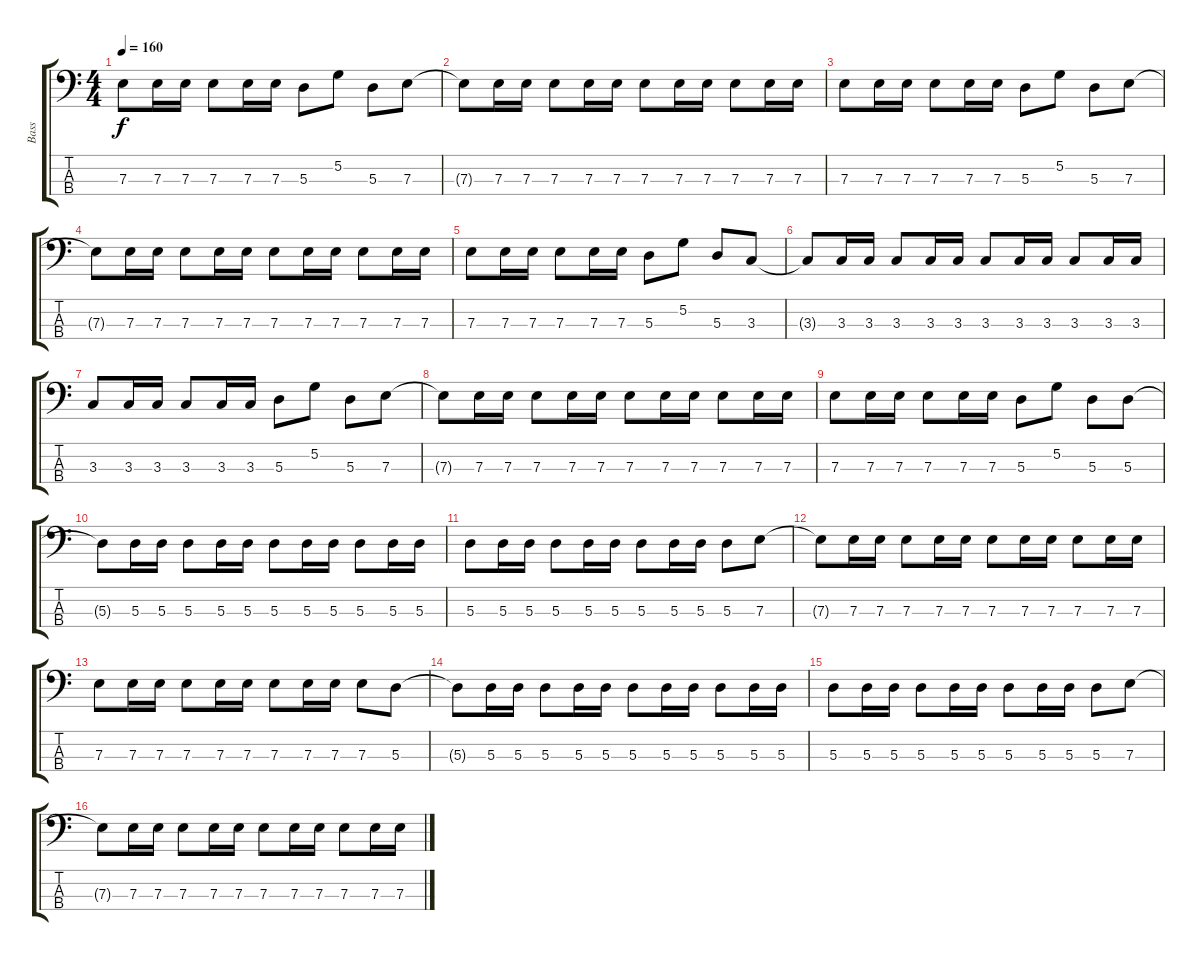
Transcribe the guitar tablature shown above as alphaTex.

\track ("Bass" "Bass") {instrument electricbasspick}
\staff {score tabs}
\tuning (G2 D2 A1 E1) {hide}
\ts (4 4)
\tempo 160
\clef f4
\ks c
7.3.8{dy f} 7.3.16 7.3.16 7.3.8 7.3.16 7.3.16 5.3.8 5.2.8 5.3.8 7.3.8 |
7.3{t}.8 7.3.16 7.3.16 7.3.8 7.3.16 7.3.16 7.3.8 7.3.16 7.3.16 7.3.8 7.3.16 7.3.16 |
7.3.8 7.3.16 7.3.16 7.3.8 7.3.16 7.3.16 5.3.8 5.2.8 5.3.8 7.3.8 |
7.3{t}.8 7.3.16 7.3.16 7.3.8 7.3.16 7.3.16 7.3.8 7.3.16 7.3.16 7.3.8 7.3.16 7.3.16 |
7.3.8 7.3.16 7.3.16 7.3.8 7.3.16 7.3.16 5.3.8 5.2.8 5.3.8 3.3.8 |
3.3{t}.8 3.3.16 3.3.16 3.3.8 3.3.16 3.3.16 3.3.8 3.3.16 3.3.16 3.3.8 3.3.16 3.3.16 |
3.3.8 3.3.16 3.3.16 3.3.8 3.3.16 3.3.16 5.3.8 5.2.8 5.3.8 7.3.8 |
7.3{t}.8 7.3.16 7.3.16 7.3.8 7.3.16 7.3.16 7.3.8 7.3.16 7.3.16 7.3.8 7.3.16 7.3.16 |
7.3.8 7.3.16 7.3.16 7.3.8 7.3.16 7.3.16 5.3.8 5.2.8 5.3.8 5.3.8 |
5.3{t}.8 5.3.16 5.3.16 5.3.8 5.3.16 5.3.16 5.3.8 5.3.16 5.3.16 5.3.8 5.3.16 5.3.16 |
5.3.8 5.3.16 5.3.16 5.3.8 5.3.16 5.3.16 5.3.8 5.3.16 5.3.16 5.3.8 7.3.8 |
7.3{t}.8 7.3.16 7.3.16 7.3.8 7.3.16 7.3.16 7.3.8 7.3.16 7.3.16 7.3.8 7.3.16 7.3.16 |
7.3.8 7.3.16 7.3.16 7.3.8 7.3.16 7.3.16 7.3.8 7.3.16 7.3.16 7.3.8 5.3.8 |
5.3{t}.8 5.3.16 5.3.16 5.3.8 5.3.16 5.3.16 5.3.8 5.3.16 5.3.16 5.3.8 5.3.16 5.3.16 |
5.3.8 5.3.16 5.3.16 5.3.8 5.3.16 5.3.16 5.3.8 5.3.16 5.3.16 5.3.8 7.3.8 |
7.3{t}.8 7.3.16 7.3.16 7.3.8 7.3.16 7.3.16 7.3.8 7.3.16 7.3.16 7.3.8 7.3.16 7.3.16
